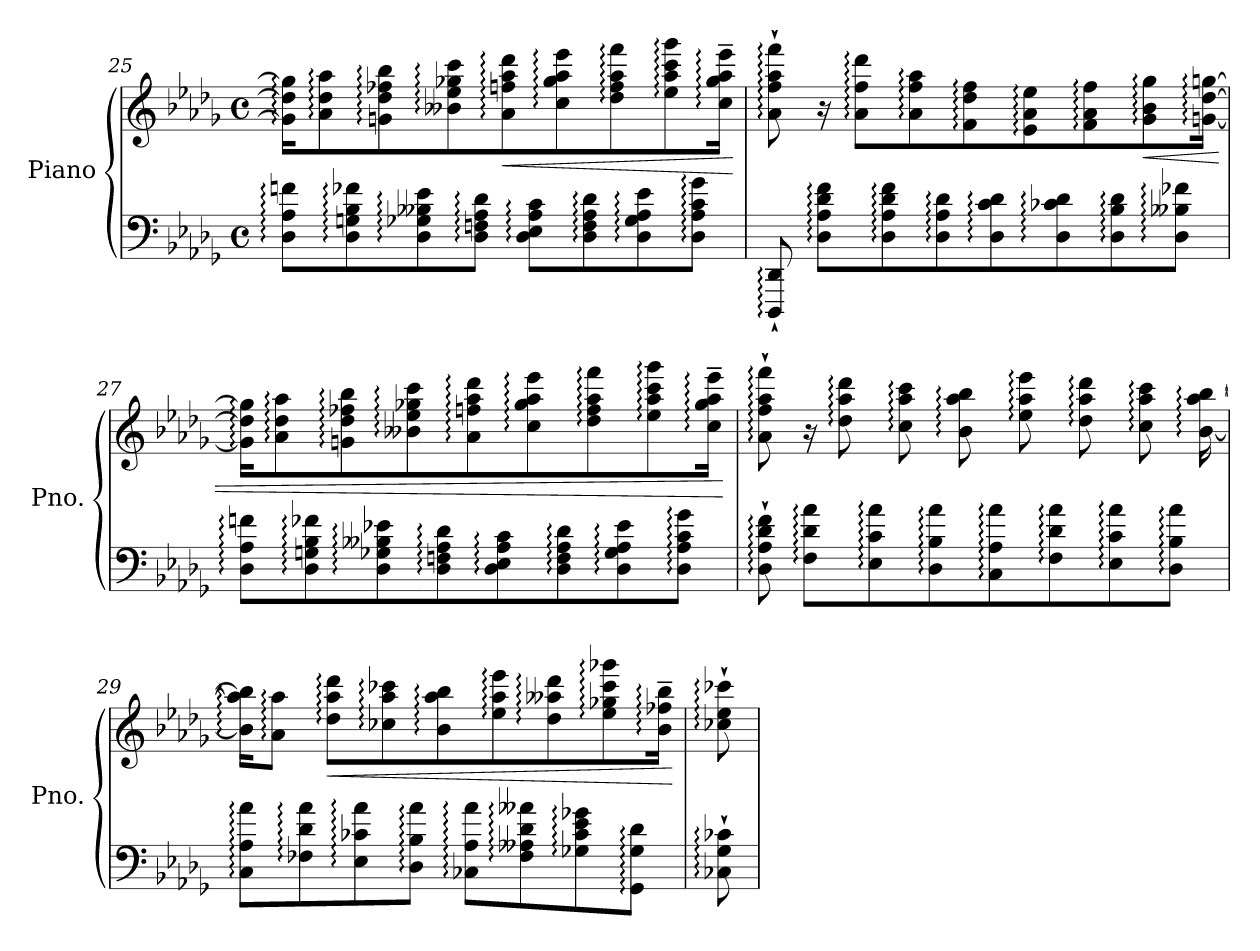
**kern	**kern	**dynam
*part1	*part1	*part1
*staff2	*staff1	*staff1/2
*I"Piano	*	*
*I'Pno.	*	*
!!LO:PB:g=z
*clefF4	*clefG2	*
*k[b-e-a-d-g-]	*k[b-e-a-d-g-]	*
*M4/4	*M4/4	*
*met(c)	*met(c)	*
=25	=25	=25
8D-\: 8A-\: 8fn\:L	16g\]: 16dd-\]: 16gg\]:KL	.
.	8a-\: 8dd-\: 8aa-\:	.
8D-\: 8Gn\: 8B-\: 8f-X\:	.	.
.	8gn\: 8dd-\: 8ff-X\: 8bb-\:	.
8D-\: 8G-X\: 8B--X\: 8e-\:	.	.
.	8b--X\: 8ee-\: 8gg-X\: 8ccc\:	.
8D-\: 8Fn\: 8A-\: 8d-\:J	.	.
!	!	!LO:HP:b
.	8a-\: 8ffn\: 8aa-\: 8ddd-\:	<
8D-\: 8E-\: 8A-\: 8c\:L	.	.
.	8cc\: 8gg-\: 8aa-\: 8eee-\:	.
8D-\: 8F\: 8A-\: 8d-\:	.	.
.	8dd-\: 8ff\: 8aa-\: 8fff\:	.
8D-\: 8G-\: 8A-\: 8e-\:	.	.
.	8ee-\: 8aa-\: 8ccc\: 8ggg-\:	.
8D-\: 8A-\: 8c\: 8g-\:J	.	.
.	16cc\:~ 16gg-\:~ 16aa-\:~ 16eee-\:~Jk	.
.	.	[
=26	=26	=26
8DDD-/:` 8DD-/:`	8a-\:` 8ff\:` 8aa-\:` 8fff\:`	.
8D-\: 8A-\: 8d-\: 8f\:L	16r	.
.	8a-\: 8ff\: 8ddd-\:L	.
8D-\: 8A-\: 8d-\: 8f\:	.	.
.	8a-\: 8ff\: 8aa-\:	.
8D-\: 8A-\: 8d-\:	.	.
.	8f\: 8dd-\: 8ff\:	.
8D-\: 8c\: 8d-\:	.	.
.	8e-\: 8a-\: 8ee-\:	.
8D-\: 8c-X\: 8d-\:	.	.
.	8f\: 8a-\: 8ff\:	.
8D-\: 8B-\: 8d-\:	.	.
!	!	!LO:HP:b
.	8g-\: 8b-\: 8gg-\:	<
8D-\: 8B--X\: 8f-X\:J	.	.
.	[16gn\: [16dd-\: [16ggn\:Jk	.
!!LO:LB:g=z
=27	=27	=27
8D-\: 8A-\: 8fn\:L	16g\]: 16dd-\]: 16gg\]:KL	.
.	8a-\: 8dd-\: 8aa-\:	.
8D-\: 8Gn\: 8B-\: 8f-X\:	.	.
.	8gn\: 8dd-\: 8ff-X\: 8bb-\:	.
8D-\: 8G-X\: 8B--X\: 8e-X\:	.	.
.	8b--X\: 8ee-\: 8gg-X\: 8ccc\:	.
8D-\: 8Fn\: 8A-\: 8d-\:	.	.
.	8a-\: 8ffn\: 8aa-\: 8ddd-\:	.
8D-\: 8E-\: 8A-\: 8c\:	.	.
.	8cc\: 8gg-\: 8aa-\: 8eee-\:	.
8D-\: 8F\: 8A-\: 8d-\:	.	.
.	8dd-\: 8ff\: 8aa-\: 8fff\:	.
8D-\: 8G-\: 8A-\: 8e-\:	.	.
.	8ee-\: 8aa-\: 8ccc\: 8ggg-\:	.
8D-\: 8A-\: 8c\: 8g-\:J	.	.
.	16cc\:~ 16gg-\:~ 16aa-\:~ 16eee-\:~Jk	.
.	.	[
=28	=28	=28
8D-\:` 8A-\:` 8d-\:` 8f\:`	8a-\:` 8ff\:` 8aa-\:` 8fff\:`	.
8F\: 8d-\: 8a-\:L	16r	.
.	8dd-\: 8aa-\: 8ddd-\:	.
8E-\: 8c\: 8a-\:	.	.
.	8cc\: 8aa-\: 8ccc\:	.
8D-\: 8B-\: 8a-\:	.	.
.	8b-\: 8aa-\: 8bb-\:	.
8C\: 8A-\: 8a-\:	.	.
.	8ee-\: 8aa-\: 8eee-\:	.
8F\: 8d-\: 8a-\:	.	.
.	8dd-\: 8aa-\: 8ddd-\:	.
8E-\: 8c\: 8a-\:	.	.
.	8cc\: 8aa-\: 8ccc\:	.
8D-\: 8B-\: 8a-\:J	.	.
.	[16b-\: [16aa-\: [16bb-\:	.
!!LO:LB:g=z
=29	=29	=29
8C\: 8A-\: 8a-\:L	16b-\]: 16aa-\]: 16bb-\]:KL	.
.	8a-\: 8aa-\:J	.
8F-X\: 8d-\: 8a-\:	.	.
!	!	!LO:HP:b
.	8dd-\: 8aa-\: 8ddd-\:L	<
8E-\: 8c-X\: 8a-\:	.	.
.	8cc-X\: 8aa-\: 8ccc-X\:	.
8D-\: 8B-\: 8a-\:J	.	.
.	8b-\: 8aa-\: 8bb-\:	.
8C-X\: 8A-\: 8a-\:L	.	.
.	8ee-\: 8aa-\: 8eee-\:	.
8F-\: 8A--X\: 8d-\: 8a--X\:	.	.
.	8dd-\: 8aa--X\: 8ddd-\:	.
8G-X\: 8c-\: 8e-\: 8g-X\:	.	.
.	8ee-\: 8gg-X\: 8ccc-\: 8ggg-X\:	.
8GG-\: 8G-\: 8d-\:J	.	.
.	16b-\:~ 16ff-X\:~ 16bb-\:~Jk	.
.	.	[
!!LO:PB:g=z
=30	=30	=30
8C-X\:` 8G-\:` 8c-X\:`	8cc-X\:` 8ee-\:` 8ccc-X\:`	.
=	=	=
*-	*-	*-
